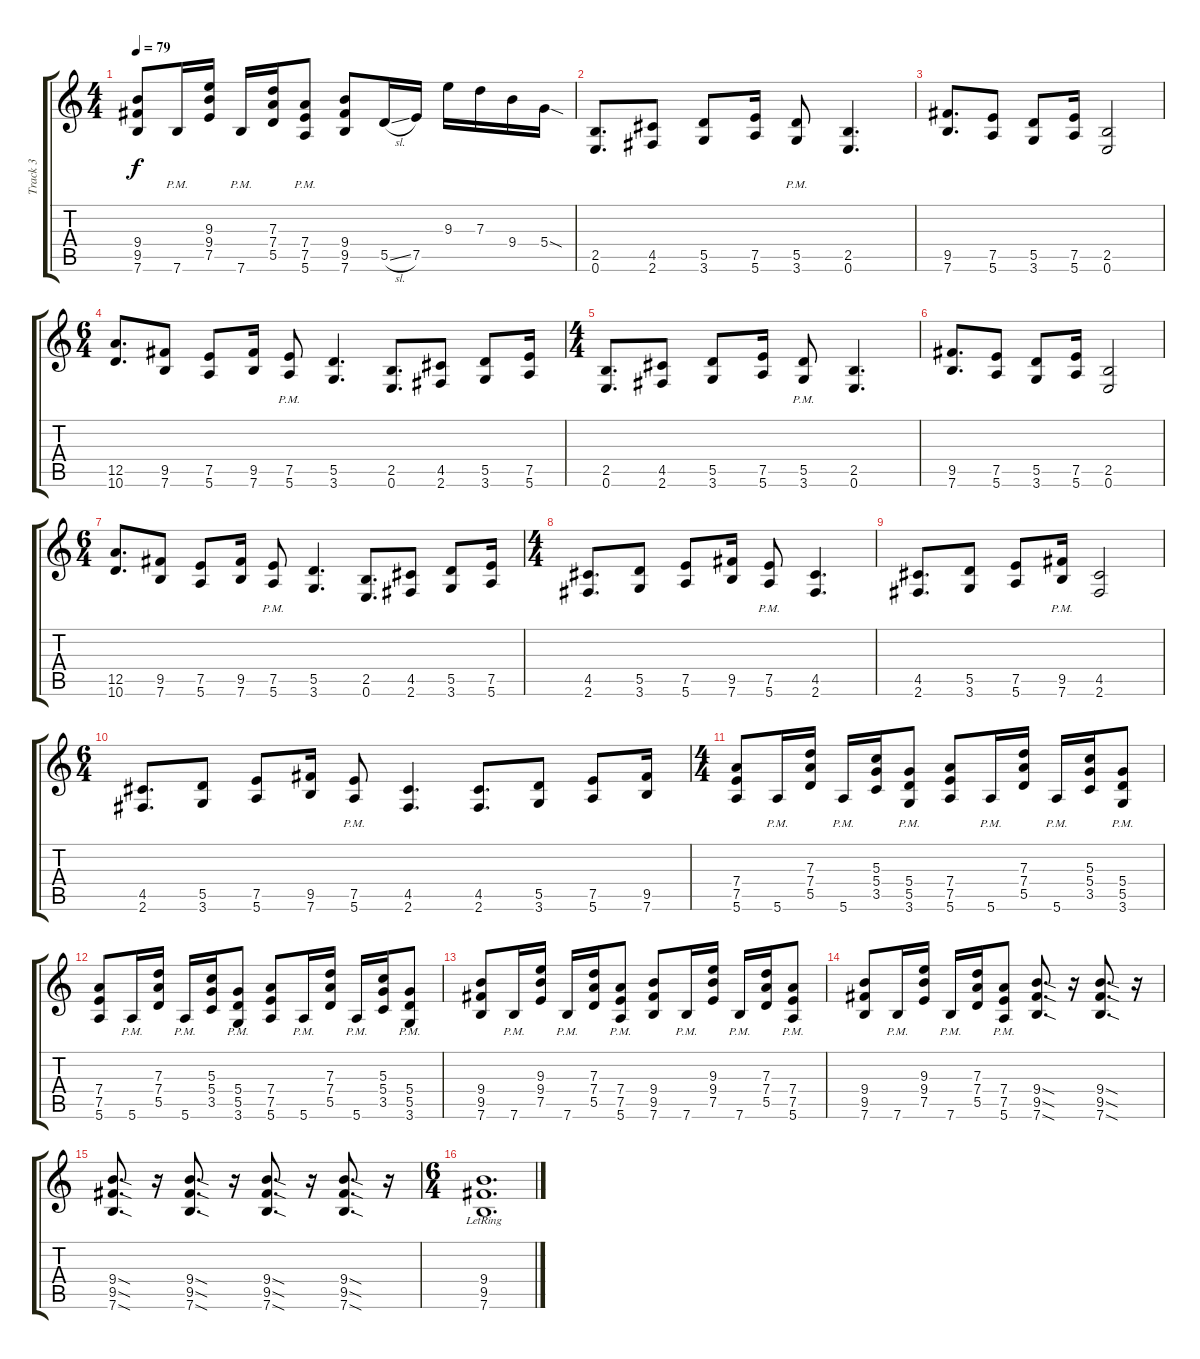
\track ("Track 3" "Track 3") {instrument distortionguitar}
\staff {score tabs}
\tuning (E4 B3 G3 D3 A2 E2) {hide}
\ts (4 4)
\tempo 79
\clef g2
\ks c
(9.4 9.5 7.6).8{dy f} 7.6{pm}.16 (9.3 9.4 7.5).16 7.6{pm}.16 (7.3 7.4 5.5).16 (7.4{pm} 7.5{pm} 5.6{pm}).8 (9.4 9.5 7.6).8 5.5{sl}.16 7.5.16 9.3.16 7.3.16 9.4.16 5.4{sod}.16 |
(2.5 0.6).8{d} (4.5 2.6).8 (5.5 3.6).8 (7.5 5.6).16 (5.5{pm} 3.6{pm}).8 (2.5 0.6).4{d} |
(9.5 7.6).8{d} (7.5 5.6).8 (5.5 3.6).8 (7.5 5.6).16 (2.5 0.6).2 |
\ts (6 4)
(12.5 10.6).8{d} (9.5 7.6).8 (7.5 5.6).8 (9.5 7.6).16 (7.5{pm} 5.6{pm}).8 (5.5 3.6).4{d} (2.5 0.6).8{d} (4.5 2.6).8 (5.5 3.6).8 (7.5 5.6).16 |
\ts (4 4)
(2.5 0.6).8{d} (4.5 2.6).8 (5.5 3.6).8 (7.5 5.6).16 (5.5{pm} 3.6{pm}).8 (2.5 0.6).4{d} |
(9.5 7.6).8{d} (7.5 5.6).8 (5.5 3.6).8 (7.5 5.6).16 (2.5 0.6).2 |
\ts (6 4)
(12.5 10.6).8{d} (9.5 7.6).8 (7.5 5.6).8 (9.5 7.6).16 (7.5{pm} 5.6{pm}).8 (5.5 3.6).4{d} (2.5 0.6).8{d} (4.5 2.6).8 (5.5 3.6).8 (7.5 5.6).16 |
\ts (4 4)
(4.5 2.6).8{d} (5.5 3.6).8 (7.5 5.6).8 (9.5 7.6).16 (7.5{pm} 5.6{pm}).8 (4.5 2.6).4{d} |
(4.5 2.6).8{d} (5.5 3.6).8 (7.5 5.6).8 (9.5{pm} 7.6{pm}).16 (4.5 2.6).2 |
\ts (6 4)
(4.5 2.6).8{d} (5.5 3.6).8 (7.5 5.6).8 (9.5 7.6).16 (7.5{pm} 5.6{pm}).8 (4.5 2.6).4{d} (4.5 2.6).8{d} (5.5 3.6).8 (7.5 5.6).8 (9.5 7.6).16 |
\ts (4 4)
(7.4 7.5 5.6).8 5.6{pm}.16 (7.3 7.4 5.5).16 5.6{pm}.16 (5.3 5.4 3.5).16 (5.4{pm} 5.5{pm} 3.6{pm}).8 (7.4 7.5 5.6).8 5.6{pm}.16 (7.3 7.4 5.5).16 5.6{pm}.16 (5.3 5.4 3.5).16 (5.4{pm} 5.5{pm} 3.6{pm}).8 |
(7.4 7.5 5.6).8 5.6{pm}.16 (7.3 7.4 5.5).16 5.6{pm}.16 (5.3 5.4 3.5).16 (5.4{pm} 5.5{pm} 3.6{pm}).8 (7.4 7.5 5.6).8 5.6{pm}.16 (7.3 7.4 5.5).16 5.6{pm}.16 (5.3 5.4 3.5).16 (5.4{pm} 5.5{pm} 3.6{pm}).8 |
(9.4 9.5 7.6).8 7.6{pm}.16 (9.3 9.4 7.5).16 7.6{pm}.16 (7.3 7.4 5.5).16 (7.4{pm} 7.5{pm} 5.6{pm}).8 (9.4 9.5 7.6).8 7.6{pm}.16 (9.3 9.4 7.5).16 7.6{pm}.16 (7.3 7.4 5.5).16 (7.4 7.5{pm} 5.6).8 |
(9.4 9.5 7.6).8 7.6{pm}.16 (9.3 9.4 7.5).16 7.6{pm}.16 (7.3 7.4 5.5).16 (7.4{pm} 7.5{pm} 5.6{pm}).8 (9.4{sod} 9.5{sod} 7.6{sod}).8{d} r.16 (9.4{sod} 9.5{sod} 7.6{sod}).8{d} r.16 |
(9.4{sod} 9.5{sod} 7.6{sod}).8{d} r.16 (9.4{sod} 9.5{sod} 7.6{sod}).8{d} r.16 (9.4{sod} 9.5{sod} 7.6{sod}).8{d} r.16 (9.4{sod} 9.5{sod} 7.6{sod}).8{d} r.16 |
\ts (6 4)
(9.4{lr} 9.5{lr} 7.6{lr}).1{d}
